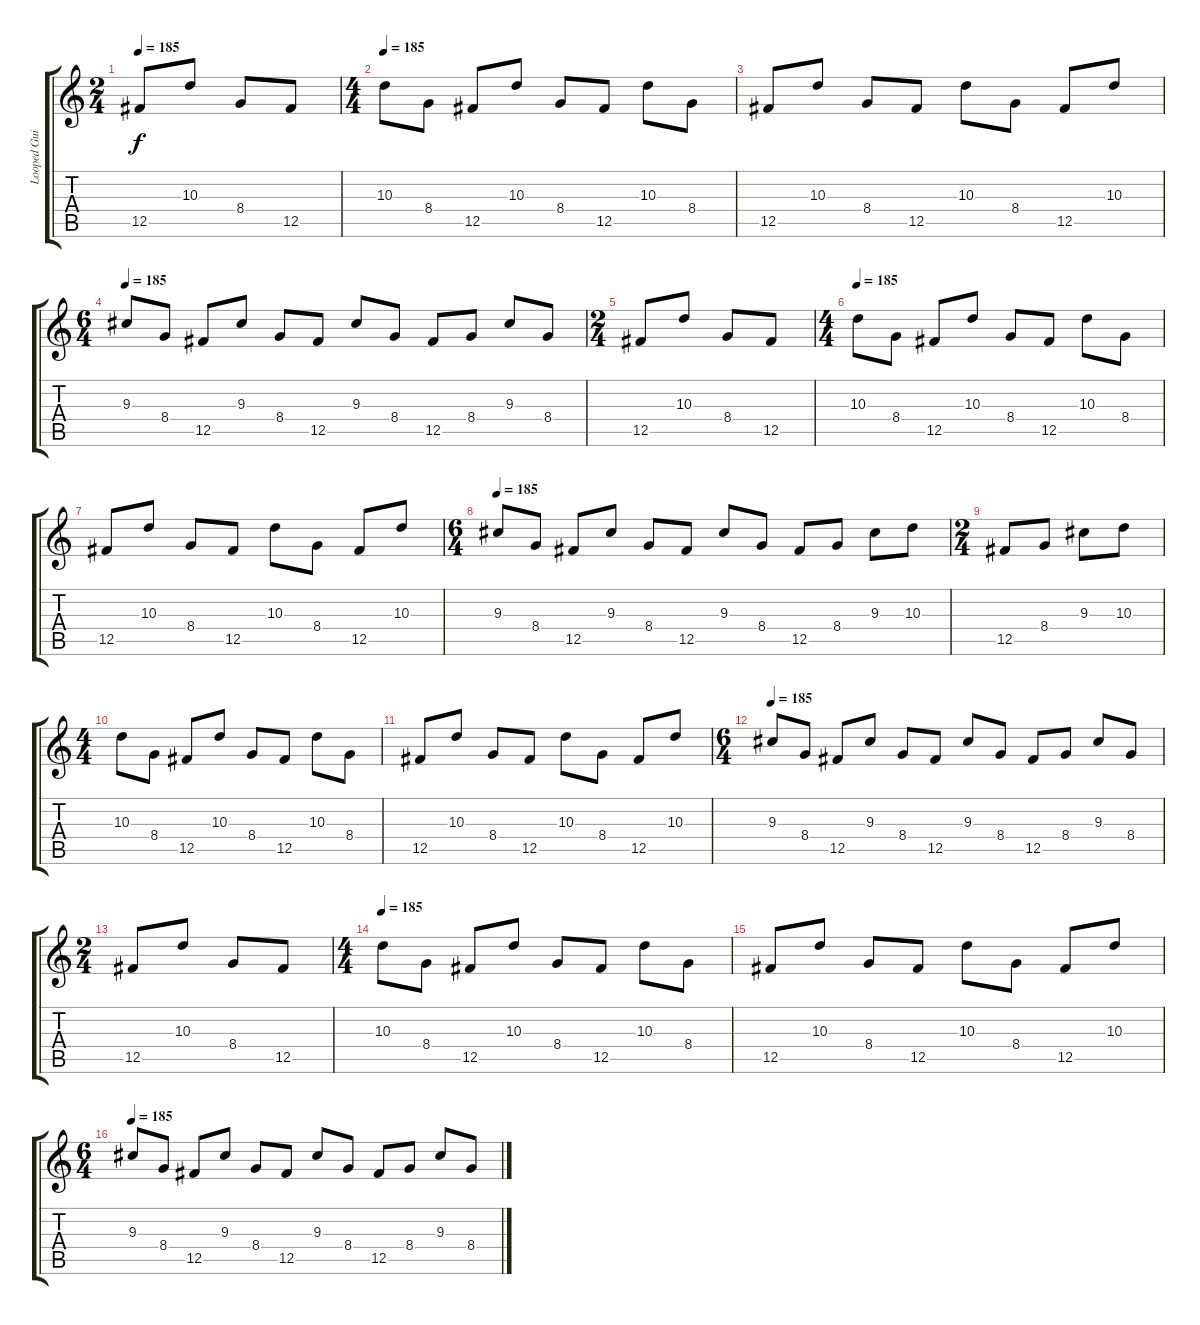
\track ("Looped Guitar" "Looped Gui") {instrument overdrivenguitar}
\staff {score tabs}
\tuning (Db4 Ab3 E3 B2 Gb2 B1) {hide}
\ts (2 4)
\tempo 185
\clef g2
\ks c
12.5.8{dy f} 10.3.8 8.4.8 12.5.8 |
\ts (4 4)
\tempo 185
10.3.8{instrument overdrivenguitar} 8.4.8 12.5.8 10.3.8 8.4.8 12.5.8 10.3.8 8.4.8 |
12.5.8 10.3.8 8.4.8 12.5.8 10.3.8 8.4.8 12.5.8 10.3.8 |
\ts (6 4)
\tempo 185
9.3.8 8.4.8 12.5.8 9.3.8 8.4.8 12.5.8 9.3.8 8.4.8 12.5.8 8.4.8 9.3.8 8.4.8 |
\ts (2 4)
12.5.8 10.3.8 8.4.8 12.5.8 |
\ts (4 4)
\tempo 185
10.3.8 8.4.8 12.5.8 10.3.8 8.4.8 12.5.8 10.3.8 8.4.8 |
12.5.8 10.3.8 8.4.8 12.5.8 10.3.8 8.4.8 12.5.8 10.3.8 |
\ts (6 4)
\tempo 185
9.3.8 8.4.8 12.5.8 9.3.8 8.4.8 12.5.8 9.3.8 8.4.8 12.5.8 8.4.8 9.3.8 10.3.8 |
\ts (2 4)
12.5.8 8.4.8 9.3.8 10.3.8 |
\ts (4 4)
10.3.8 8.4.8 12.5.8 10.3.8 8.4.8 12.5.8 10.3.8 8.4.8 |
12.5.8 10.3.8 8.4.8 12.5.8 10.3.8 8.4.8 12.5.8 10.3.8 |
\ts (6 4)
\tempo 185
9.3.8 8.4.8 12.5.8 9.3.8 8.4.8 12.5.8 9.3.8 8.4.8 12.5.8 8.4.8 9.3.8 8.4.8 |
\ts (2 4)
12.5.8 10.3.8 8.4.8 12.5.8 |
\ts (4 4)
\tempo 185
10.3.8{instrument overdrivenguitar} 8.4.8 12.5.8 10.3.8 8.4.8 12.5.8 10.3.8 8.4.8 |
12.5.8 10.3.8 8.4.8 12.5.8 10.3.8 8.4.8 12.5.8 10.3.8 |
\ts (6 4)
\tempo 185
9.3.8 8.4.8 12.5.8 9.3.8 8.4.8 12.5.8 9.3.8 8.4.8 12.5.8 8.4.8 9.3.8 8.4.8
